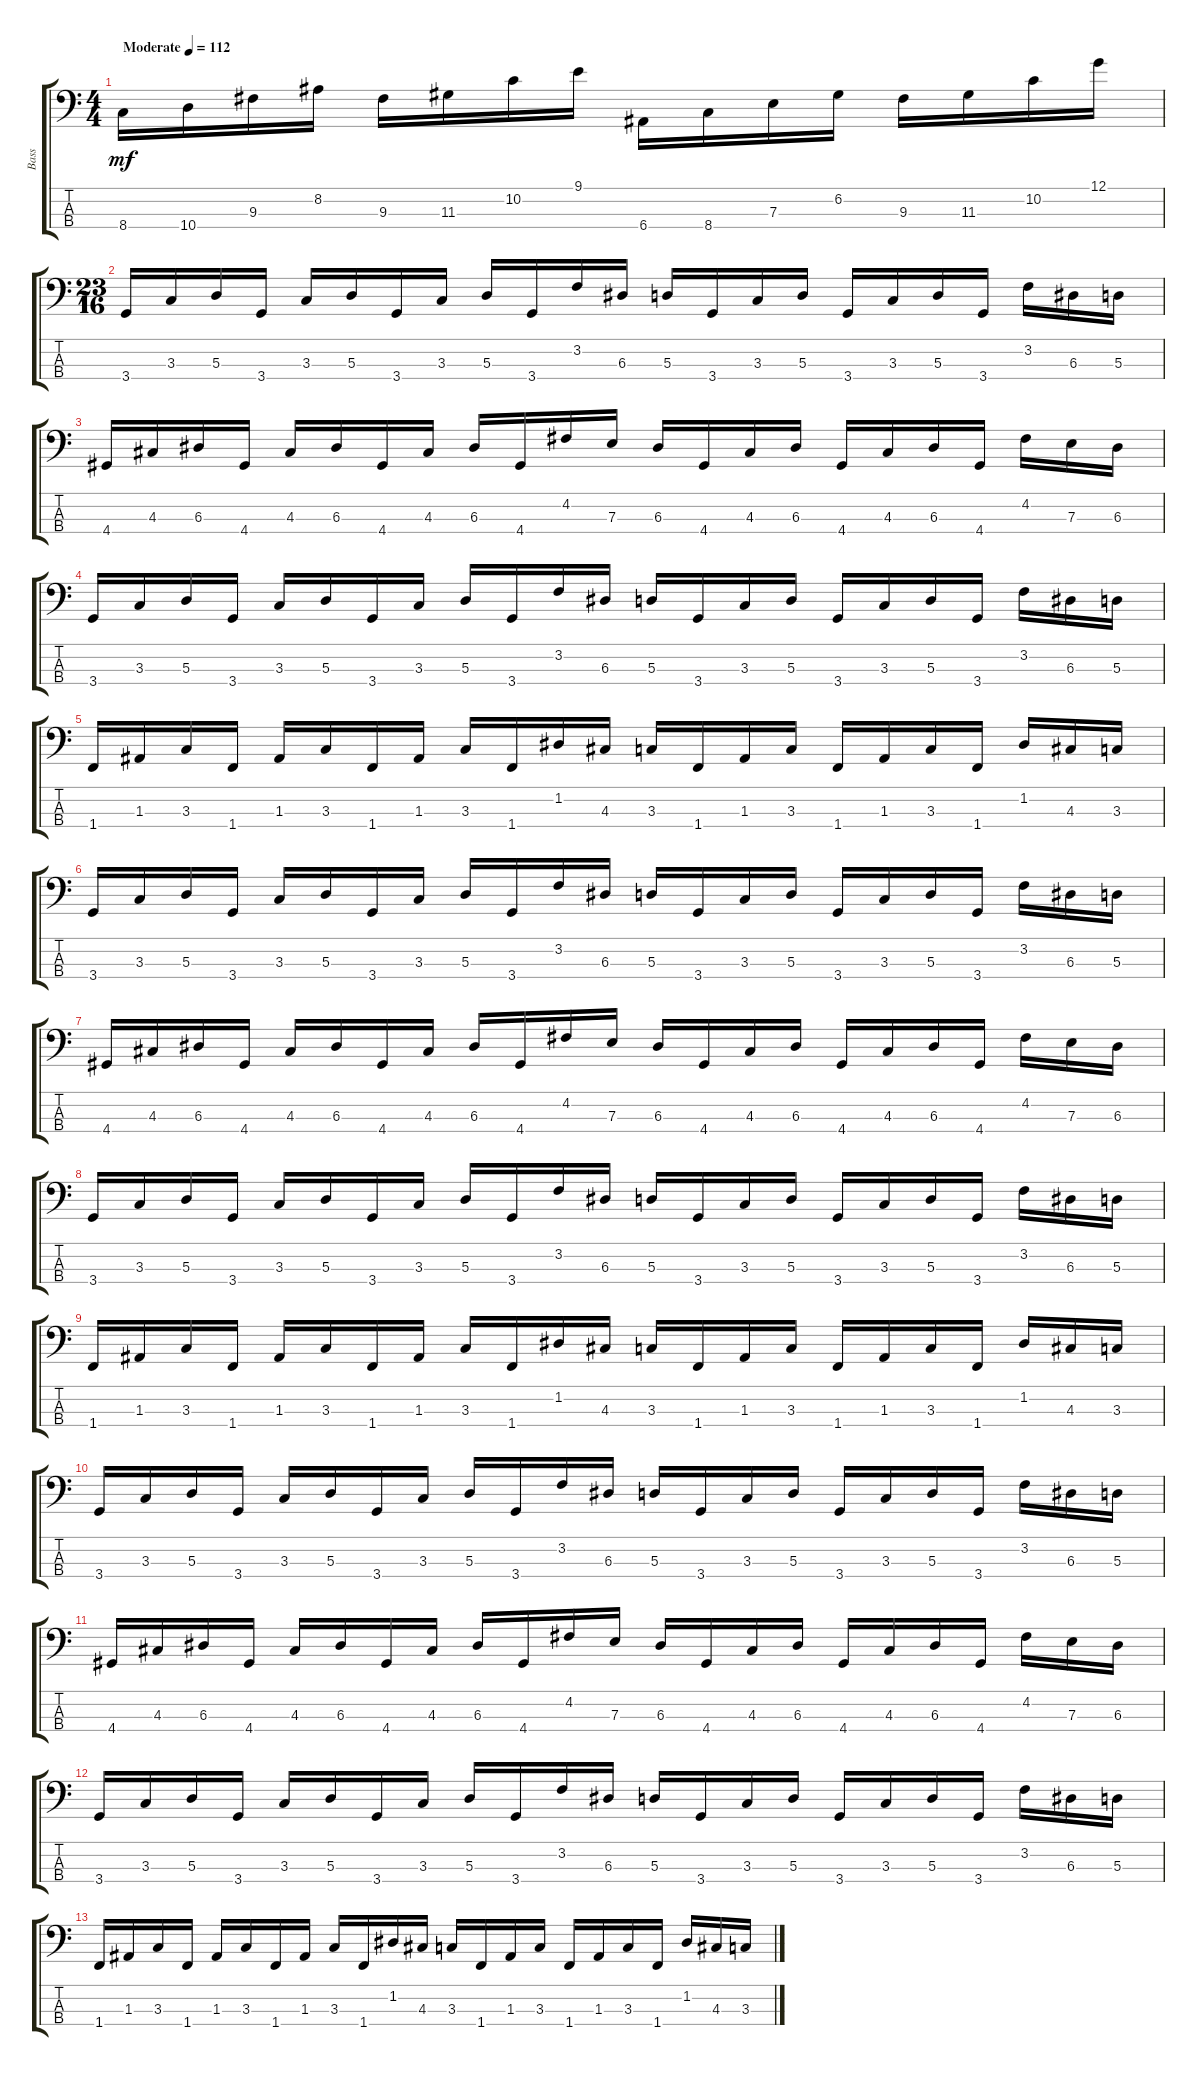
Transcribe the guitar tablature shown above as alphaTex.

\track ("Bass" "Bass") {instrument electricbassfinger}
\staff {score tabs}
\tuning (G2 D2 A1 E1) {hide}
\ts (4 4)
\tempo (112 "Moderate")
\clef f4
\ks c
8.4.16{dy mf instrument electricbassfinger} 10.4.16 9.3.16 8.2.16 9.3.16 11.3.16 10.2.16 9.1.16 6.4.16 8.4.16 7.3.16 6.2.16 9.3.16 11.3.16 10.2.16 12.1.16 |
\ts (23 16)
3.4.16 3.3.16 5.3.16 3.4.16 3.3.16 5.3.16 3.4.16 3.3.16 5.3.16 3.4.16 3.2.16 6.3.16 5.3.16 3.4.16 3.3.16 5.3.16 3.4.16 3.3.16 5.3.16 3.4.16 3.2.16 6.3.16 5.3.16 |
4.4.16 4.3.16 6.3.16 4.4.16 4.3.16 6.3.16 4.4.16 4.3.16 6.3.16 4.4.16 4.2.16 7.3.16 6.3.16 4.4.16 4.3.16 6.3.16 4.4.16 4.3.16 6.3.16 4.4.16 4.2.16 7.3.16 6.3.16 |
3.4.16 3.3.16 5.3.16 3.4.16 3.3.16 5.3.16 3.4.16 3.3.16 5.3.16 3.4.16 3.2.16 6.3.16 5.3.16 3.4.16 3.3.16 5.3.16 3.4.16 3.3.16 5.3.16 3.4.16 3.2.16 6.3.16 5.3.16 |
1.4.16 1.3.16 3.3.16 1.4.16 1.3.16 3.3.16 1.4.16 1.3.16 3.3.16 1.4.16 1.2.16 4.3.16 3.3.16 1.4.16 1.3.16 3.3.16 1.4.16 1.3.16 3.3.16 1.4.16 1.2.16 4.3.16 3.3.16 |
3.4.16 3.3.16 5.3.16 3.4.16 3.3.16 5.3.16 3.4.16 3.3.16 5.3.16 3.4.16 3.2.16 6.3.16 5.3.16 3.4.16 3.3.16 5.3.16 3.4.16 3.3.16 5.3.16 3.4.16 3.2.16 6.3.16 5.3.16 |
4.4.16 4.3.16 6.3.16 4.4.16 4.3.16 6.3.16 4.4.16 4.3.16 6.3.16 4.4.16 4.2.16 7.3.16 6.3.16 4.4.16 4.3.16 6.3.16 4.4.16 4.3.16 6.3.16 4.4.16 4.2.16 7.3.16 6.3.16 |
3.4.16 3.3.16 5.3.16 3.4.16 3.3.16 5.3.16 3.4.16 3.3.16 5.3.16 3.4.16 3.2.16 6.3.16 5.3.16 3.4.16 3.3.16 5.3.16 3.4.16 3.3.16 5.3.16 3.4.16 3.2.16 6.3.16 5.3.16 |
1.4.16 1.3.16 3.3.16 1.4.16 1.3.16 3.3.16 1.4.16 1.3.16 3.3.16 1.4.16 1.2.16 4.3.16 3.3.16 1.4.16 1.3.16 3.3.16 1.4.16 1.3.16 3.3.16 1.4.16 1.2.16 4.3.16 3.3.16 |
3.4.16 3.3.16 5.3.16 3.4.16 3.3.16 5.3.16 3.4.16 3.3.16 5.3.16 3.4.16 3.2.16 6.3.16 5.3.16 3.4.16 3.3.16 5.3.16 3.4.16 3.3.16 5.3.16 3.4.16 3.2.16 6.3.16 5.3.16 |
4.4.16 4.3.16 6.3.16 4.4.16 4.3.16 6.3.16 4.4.16 4.3.16 6.3.16 4.4.16 4.2.16 7.3.16 6.3.16 4.4.16 4.3.16 6.3.16 4.4.16 4.3.16 6.3.16 4.4.16 4.2.16 7.3.16 6.3.16 |
3.4.16 3.3.16 5.3.16 3.4.16 3.3.16 5.3.16 3.4.16 3.3.16 5.3.16 3.4.16 3.2.16 6.3.16 5.3.16 3.4.16 3.3.16 5.3.16 3.4.16 3.3.16 5.3.16 3.4.16 3.2.16 6.3.16 5.3.16 |
1.4.16 1.3.16 3.3.16 1.4.16 1.3.16 3.3.16 1.4.16 1.3.16 3.3.16 1.4.16 1.2.16 4.3.16 3.3.16 1.4.16 1.3.16 3.3.16 1.4.16 1.3.16 3.3.16 1.4.16 1.2.16 4.3.16 3.3.16
